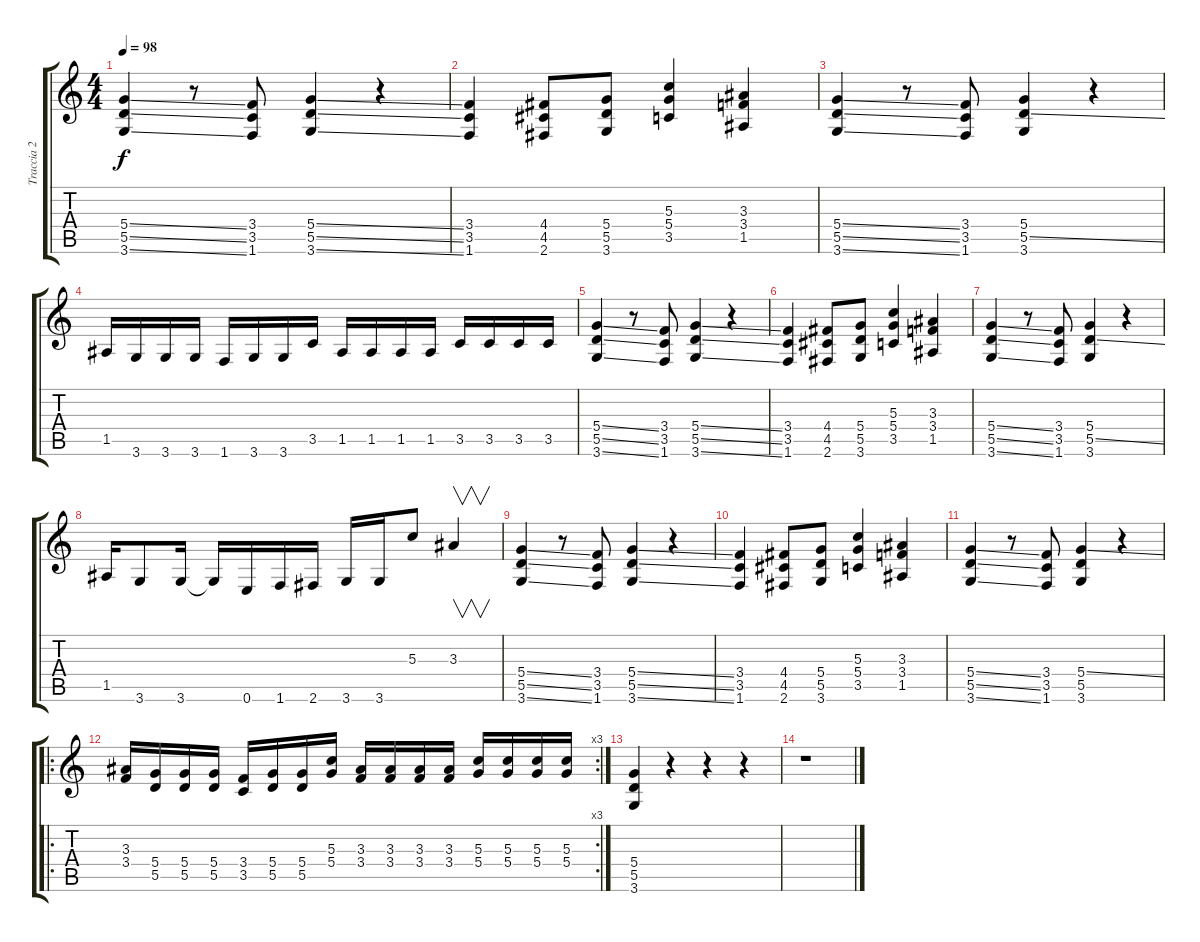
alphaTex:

\track ("Traccia 2" "Traccia 2") {instrument distortionguitar}
\staff {score tabs}
\tuning (E4 B3 G3 D3 A2 E2) {hide}
\ts (4 4)
\tempo 98
\clef g2
\ks c
(5.4{ss} 5.5{ss} 3.6{ss}).4{dy f} r.8 (3.4 3.5 1.6).8 (5.4{ss} 5.5{ss} 3.6{ss}).4 r.4 |
(3.4 3.5 1.6).4 (4.4 4.5 2.6).8 (5.4 5.5 3.6).8 (5.3 5.4 3.5).4 (3.3 3.4 1.5).4 |
(5.4{ss} 5.5{ss} 3.6{ss}).4 r.8 (3.4 3.5 1.6).8 (5.4 5.5{ss} 3.6).4 r.4 |
1.5.16 3.6.16 3.6.16 3.6.16 1.6.16 3.6.16 3.6.16 3.5.16 1.5.16 1.5.16 1.5.16 1.5.16 3.5.16 3.5.16 3.5.16 3.5.16 |
(5.4{ss} 5.5{ss} 3.6{ss}).4 r.8 (3.4 3.5 1.6).8 (5.4{ss} 5.5{ss} 3.6{ss}).4 r.4 |
(3.4 3.5 1.6).4 (4.4 4.5 2.6).8 (5.4 5.5 3.6).8 (5.3 5.4 3.5).4 (3.3 3.4 1.5).4 |
(5.4{ss} 5.5{ss} 3.6{ss}).4 r.8 (3.4 3.5 1.6).8 (5.4 5.5{ss} 3.6).4 r.4 |
1.5.16 3.6.8 3.6.16 3.6{t}.16 0.6.16 1.6.16 2.6.16 3.6.16 3.6.16 5.3.8 3.3.4{v} |
(5.4{ss} 5.5{ss} 3.6{ss}).4 r.8 (3.4 3.5 1.6).8 (5.4{ss} 5.5{ss} 3.6{ss}).4 r.4 |
(3.4 3.5 1.6).4 (4.4 4.5 2.6).8 (5.4 5.5 3.6).8 (5.3 5.4 3.5).4 (3.3 3.4 1.5).4 |
(5.4{ss} 5.5{ss} 3.6{ss}).4 r.8 (3.4 3.5 1.6).8 (5.4{ss} 5.5 3.6).4 r.4 |
\ro
\rc 3
(3.3 3.4).16 (5.4 5.5).16 (5.4 5.5).16 (5.4 5.5).16 (3.4 3.5).16 (5.4 5.5).16 (5.4 5.5).16 (5.3 5.4).16 (3.3 3.4).16 (3.3 3.4).16 (3.3 3.4).16 (3.3 3.4).16 (5.3 5.4).16 (5.3 5.4).16 (5.3 5.4).16 (5.3 5.4).16 |
(5.4 5.5 3.6).4 r.4 r.4 r.4 |
r.1
